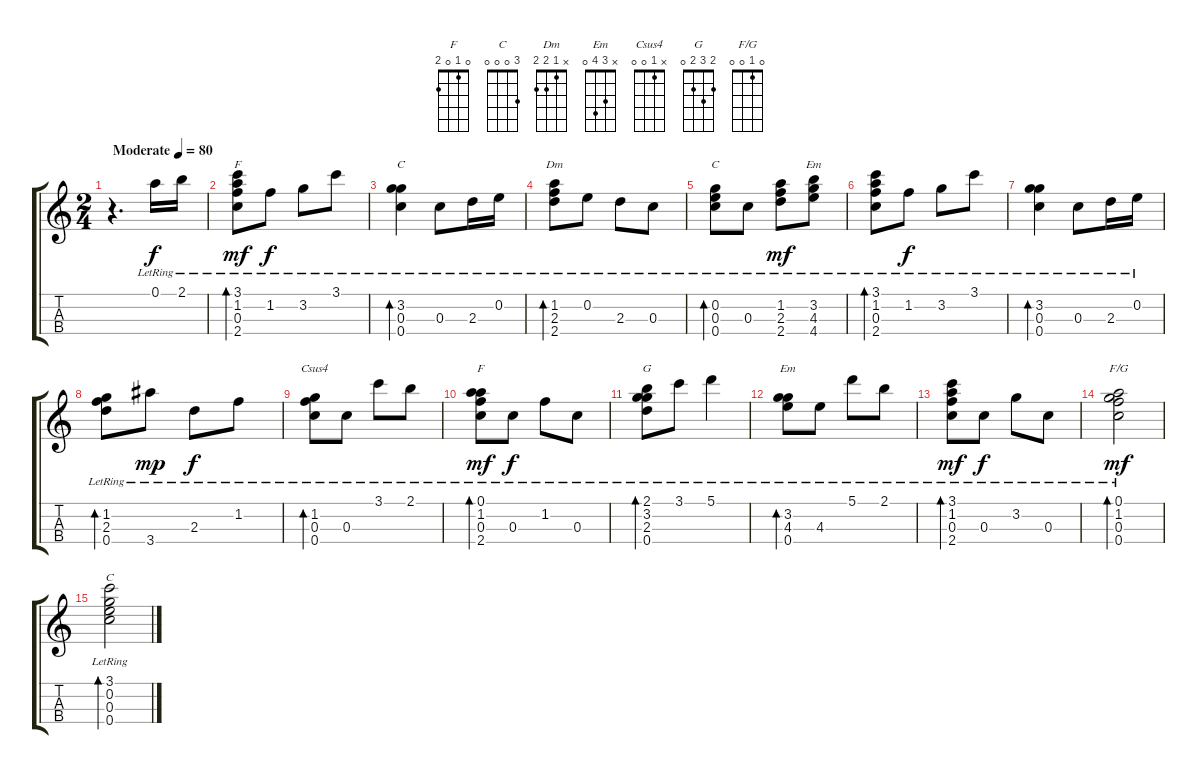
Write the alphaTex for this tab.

\track "" {instrument acousticguitarnylon}
\staff {score tabs}
\tuning (A4 E4 C4 G4) {hide}
\chord ("F" 3 1 0 2)
\chord ("C" x 3 0 0)
\chord ("Dm" x 1 2 2)
\chord ("C" x 0 0 0)
\chord ("Em" x 3 4 4)
\chord ("Csus4" x 1 0 0)
\chord ("F" 0 1 0 2)
\chord ("G" 2 3 2 0)
\chord ("Em" x 3 4 0)
\chord ("F/G" 0 1 0 0)
\chord ("C" 3 0 0 0)
\ts (2 4)
\tempo (80 "Moderate")
\clef g2
\ks c
r.4{d dy f instrument acousticguitarnylon} 0.1{lr}.16 2.1{lr}.16 |
(3.1{lr} 1.2{lr} 0.3{lr} 2.4{lr}).8{bd 60 ch "F" dy mf} 1.2{lr}.8{dy f} 3.2{lr}.8 3.1{lr}.8 |
(3.2{lr} 0.3{lr} 0.4{lr}).4{bd 60 ch "C"} 0.3{lr}.8 2.3{lr}.16 0.2{lr}.16 |
(1.2{lr} 2.3{lr} 2.4{lr}).8{bd 60 ch "Dm"} 0.2{lr}.8 2.3{lr}.8 0.3{lr}.8 |
(0.2{lr} 0.3{lr} 0.4{lr}).8{bd 60 ch "C"} 0.3{lr}.8 (1.2{lr} 2.3{lr} 2.4{lr}).8{dy mf} (3.2{lr} 4.3{lr} 4.4{lr}).8{ch "Em"} |
(3.1{lr} 1.2{lr} 0.3{lr} 2.4{lr}).8{bd 60} 1.2{lr}.8{dy f} 3.2{lr}.8 3.1{lr}.8 |
(3.2{lr} 0.3{lr} 0.4{lr}).4{bd 60} 0.3{lr}.8 2.3{lr}.16 0.2{lr}.16 |
(1.2{lr} 2.3{lr} 0.4{lr}).8{bd 60} 3.4{lr}.8{dy mp} 2.3{lr}.8{dy f} 1.2{lr}.8 |
(1.2{lr} 0.3{lr} 0.4{lr}).8{bd 60 ch "Csus4"} 0.3{lr}.8 3.1{lr}.8 2.1{lr}.8 |
(0.1{lr} 1.2{lr} 0.3{lr} 2.4{lr}).8{bd 60 ch "F" dy mf} 0.3{lr}.8{dy f} 1.2{lr}.8 0.3{lr}.8 |
(2.1{lr} 3.2{lr} 2.3{lr} 0.4{lr}).8{bd 60 ch "G"} 3.1{lr}.8 5.1{lr}.4 |
(3.2{lr} 4.3{lr} 0.4{lr}).8{bd 60 ch "Em"} 4.3{lr}.8 5.1{lr}.8 2.1{lr}.8 |
(3.1{lr} 1.2{lr} 0.3{lr} 2.4{lr}).8{bd 60 dy mf} 0.3{lr}.8{dy f} 3.2{lr}.8 0.3{lr}.8 |
(0.1{lr} 1.2{lr} 0.3{lr} 0.4{lr}).2{bd 60 ch "F/G" dy mf} |
(3.1{lr} 0.2{lr} 0.3{lr} 0.4{lr}).2{bd 240 ch "C"}
